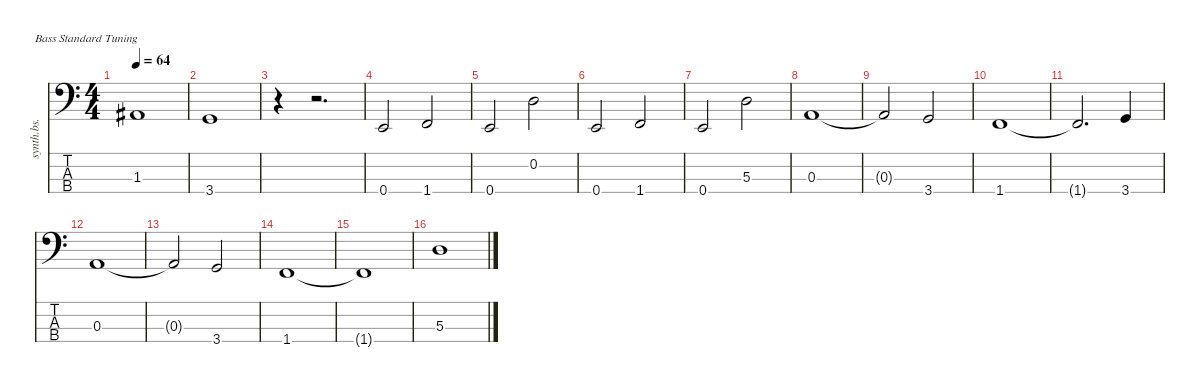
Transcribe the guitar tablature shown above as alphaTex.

\defaultSystemsLayout 4
\hideDynamics
\bracketExtendMode nobrackets
\otherSystemsTrackNameOrientation horizontal
\track ("Piste 4" "synth.bs.") {instrument synthbass2}
\staff {score tabs}
\tuning (G2 D2 A1 E1)
\ts (4 4)
\tempo 64
\clef f4
\ks c
1.3{acc #}.1{dy f} |
3.4.1 |
r.4 r.2{d} |
0.4.2 1.4.2 |
0.4.2 0.2.2 |
0.4.2 1.4.2 |
0.4.2 5.3.2 |
0.3.1 |
0.3{t}.2 3.4.2 |
1.4.1 |
1.4{t}.2{d} 3.4.4 |
0.3.1 |
0.3{t}.2 3.4.2 |
1.4.1 |
1.4{t}.1 |
5.3.1
